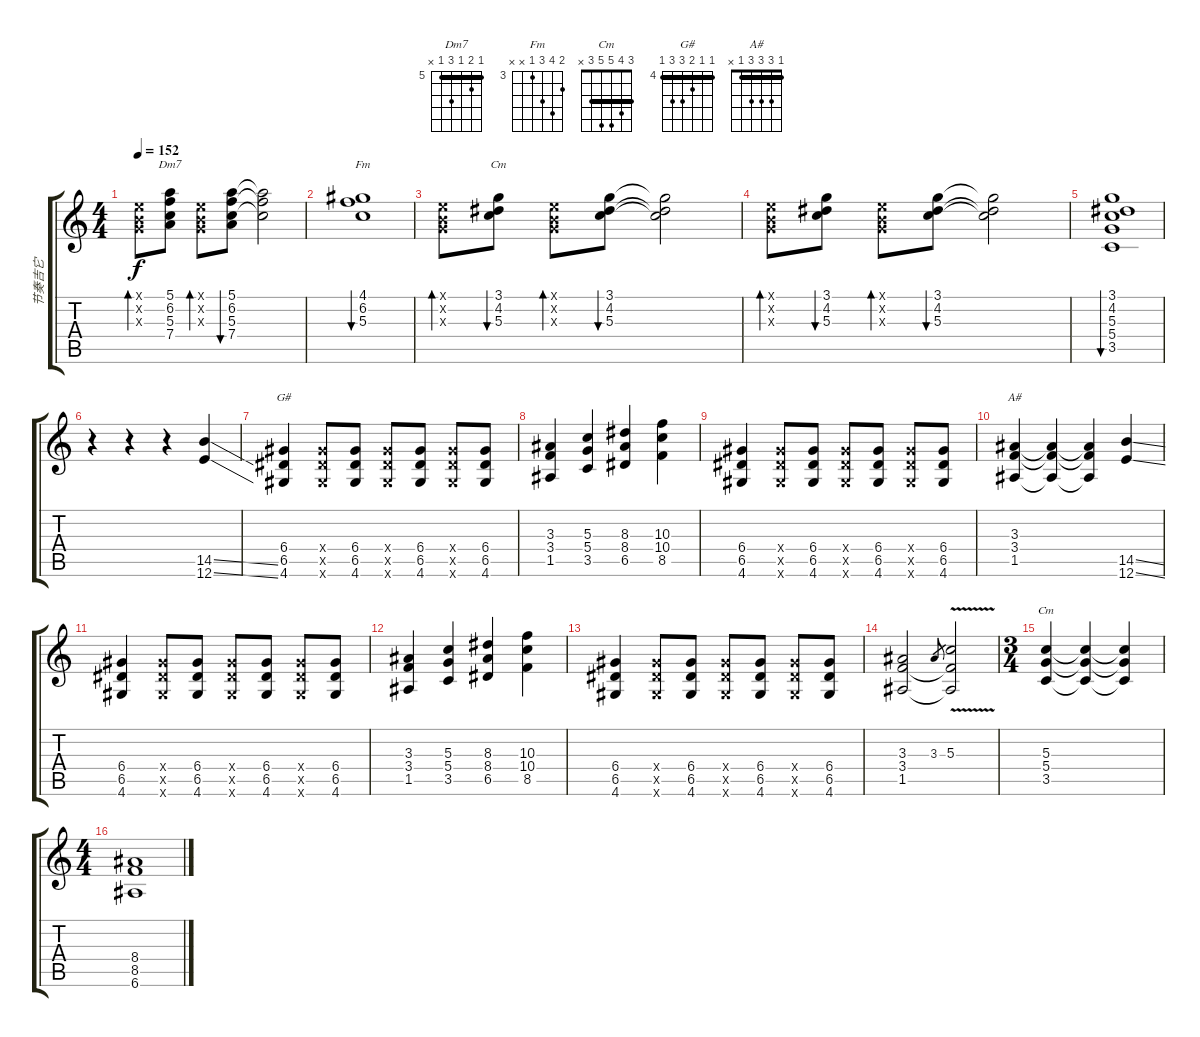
\track ("节奏吉它" "节奏吉它") {instrument distortionguitar}
\staff {score tabs}
\tuning (E4 B3 G3 D3 A2 E2) {hide}
\chord ("Dm7" 5 6 5 7 5 x) {firstfret 5 barre 5}
\chord ("Fm" 4 6 5 3 x x) {firstfret 3}
\chord ("Cm" 3 4 5 x x x)
\chord ("G#" 4 4 5 6 6 4) {firstfret 4 barre 4}
\chord ("A#" 1 3 3 3 1 x) {barre 1}
\chord ("Cm" 3 4 5 5 3 x) {barre 3}
\ts (4 4)
\tempo 152
\clef g2
\ks c
(0.1{x} 0.2{x} 0.3{x}).8{bd 60 dy f} (5.1 6.2 5.3 7.4).8{ch "Dm7"} (0.1{x} 0.2{x} 0.3{x}).8{bd 60} (5.1 6.2 5.3 7.4).8{bu 60} (5.1{t} 6.2{t} 5.3{t}).2 |
(4.1 6.2 5.3).1{bu 60 ch "Fm"} |
(0.1{x} 0.2{x} 0.3{x}).8{bd 60 volume 9 instrument electricguitarclean} (3.1 4.2 5.3).8{bu 60 ch "Cm"} (0.1{x} 0.2{x} 0.3{x}).8{bd 60} (3.1 4.2 5.3).8{bu 60} (3.1{t} 4.2{t} 5.3{t}).2 |
(0.1{x} 0.2{x} 0.3{x}).8{bd 60} (3.1 4.2 5.3).8{bu 60} (0.1{x} 0.2{x} 0.3{x}).8{bd 60} (3.1 4.2 5.3).8{bu 60} (3.1{t} 4.2{t} 5.3{t}).2 |
(3.1 4.2 5.3 5.4 3.5).1{bu 60} |
r.4 r.4 r.4 (14.5{ss} 12.6{ss}).4{volume 16 instrument overdrivenguitar} |
(6.4 6.5 4.6).4{ch "G#"} (6.4{x} 6.5{x} 4.6{x}).8 (6.4 6.5 4.6).8 (6.4{x} 6.5{x} 4.6{x}).8 (6.4 6.5 4.6).8 (6.4{x} 6.5{x} 4.6{x}).8 (6.4 6.5 4.6).8 |
(3.3 3.4 1.5).4 (5.3 5.4 3.5).4 (8.3 8.4 6.5).4 (10.3 10.4 8.5).4 |
(6.4 6.5 4.6).4 (6.4{x} 6.5{x} 4.6{x}).8 (6.4 6.5 4.6).8 (6.4{x} 6.5{x} 4.6{x}).8 (6.4 6.5 4.6).8 (6.4{x} 6.5{x} 4.6{x}).8 (6.4 6.5 4.6).8 |
(3.3 3.4 1.5).4{ch "A#"} (3.3{t} 3.4{t} 1.5{t}).4 (3.3{t} 3.4{t} 1.5{t}).4 (14.5{ss} 12.6{ss}).4 |
(6.4 6.5 4.6).4 (6.4{x} 6.5{x} 4.6{x}).8 (6.4 6.5 4.6).8 (6.4{x} 6.5{x} 4.6{x}).8 (6.4 6.5 4.6).8 (6.4{x} 6.5{x} 4.6{x}).8 (6.4 6.5 4.6).8 |
(3.3 3.4 1.5).4 (5.3 5.4 3.5).4 (8.3 8.4 6.5).4 (10.3 10.4 8.5).4 |
(6.4 6.5 4.6).4 (6.4{x} 6.5{x} 4.6{x}).8 (6.4 6.5 4.6).8 (6.4{x} 6.5{x} 4.6{x}).8 (6.4 6.5 4.6).8 (6.4{x} 6.5{x} 4.6{x}).8 (6.4 6.5 4.6).8 |
(3.3 3.4 1.5).2 3.3.8{gr} (5.3{v} 3.4{v t} 1.5{v t}).2 |
\ts (3 4)
(5.3 5.4 3.5).4{ch "Cm"} (5.3{t} 5.4{t} 3.5{t}).4 (5.3{t} 5.4{t} 3.5{t}).4 |
\ts (4 4)
(8.4 8.5 6.6).1
